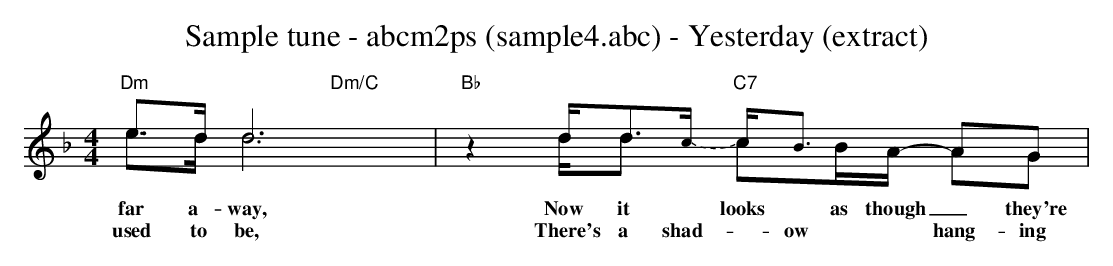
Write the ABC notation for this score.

X:1
T:Sample tune - abcm2ps (sample4.abc) - Yesterday (extract)
L:1/8
M:4/4
K:F
%%staves (melody1 chords melody2)
V:melody1 stem=down
e3/d/ d6 | z2 d/d3/ cB/A/- AG |
w: far a-way, | Now it looks as though_ they're |
V:chords
"Dm"x4 "Dm/C"x4 | "Bb"x4  "C7"x4 |
V:melody2 stem=up scale=0.8
ie3/id/ id6 | x2 d/dc/.- c/B3/ AG |
w: used to be, | There's a shad-_ow hang-ing |
